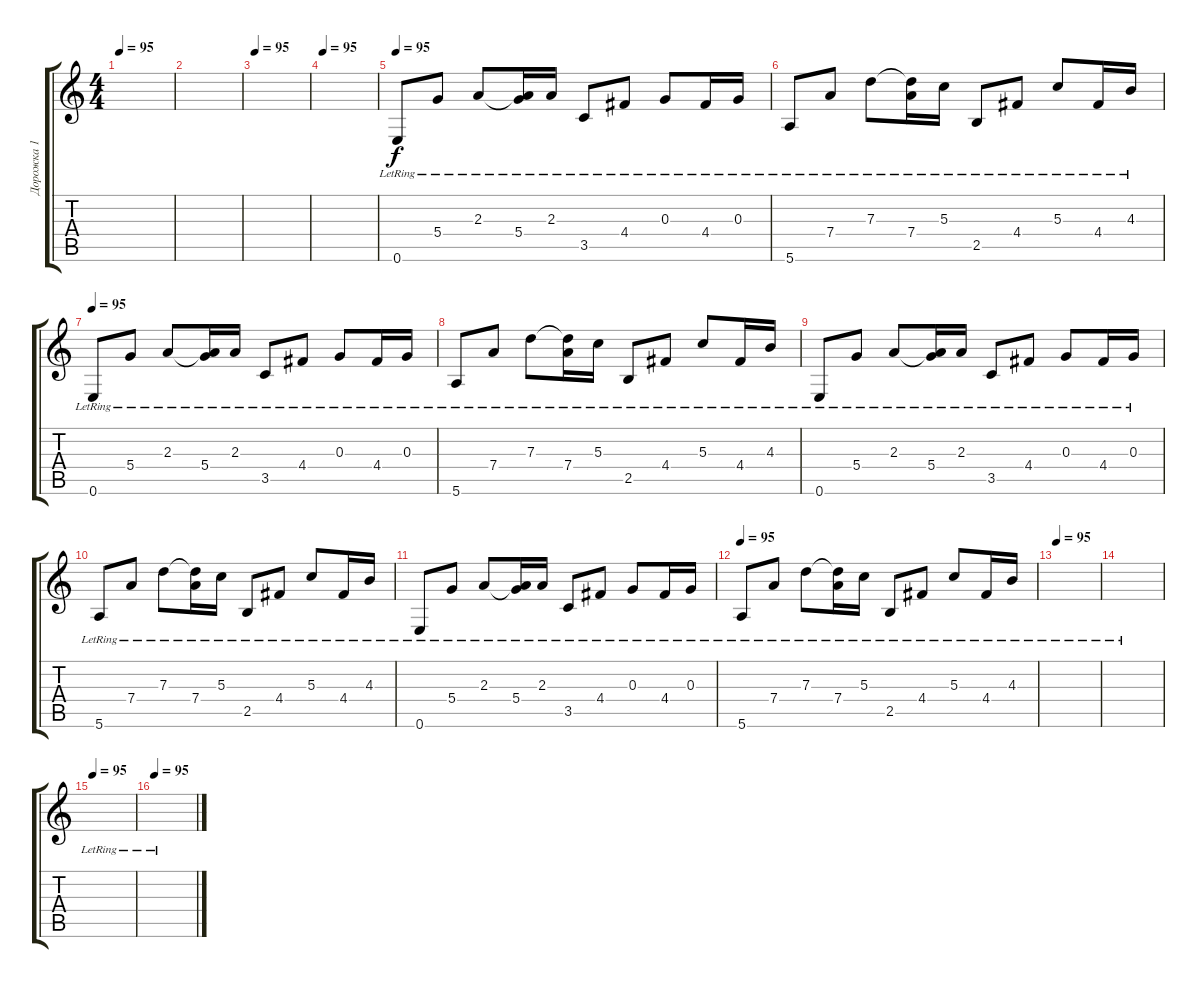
\track ("Дорожка 1" "Дорожка 1") {instrument acousticguitarsteel}
\staff {score tabs}
\tuning (E4 B3 G3 D3 A2 E2) {hide}
\ts (4 4)
\tempo 95
\clef g2
\ks c
|
|
\tempo 95
|
\tempo 95
|
\tempo 95
0.6{lr}.8 5.4{lr}.8 2.3{lr}.8 (2.3{t} 5.4{lr}).16 2.3{lr}.16 3.5{lr}.8 4.4{lr}.8 0.3{lr}.8 4.4{lr}.16 0.3{lr}.16 |
5.6{lr}.8 7.4{lr}.8 7.3{lr}.8 (7.3{t} 7.4{lr}).16 5.3{lr}.16 2.5{lr}.8 4.4{lr}.8 5.3{lr}.8 4.4{lr}.16 4.3{lr}.16 |
\tempo 95
0.6{lr}.8 5.4{lr}.8 2.3{lr}.8 (2.3{t} 5.4{lr}).16 2.3{lr}.16 3.5{lr}.8 4.4{lr}.8 0.3{lr}.8 4.4{lr}.16 0.3{lr}.16 |
5.6{lr}.8 7.4{lr}.8 7.3{lr}.8 (7.3{t} 7.4{lr}).16 5.3{lr}.16 2.5{lr}.8 4.4{lr}.8 5.3{lr}.8 4.4{lr}.16 4.3{lr}.16 |
0.6{lr}.8 5.4{lr}.8 2.3{lr}.8 (2.3{t} 5.4{lr}).16 2.3{lr}.16 3.5{lr}.8 4.4{lr}.8 0.3{lr}.8 4.4{lr}.16 0.3{lr}.16 |
5.6{lr}.8 7.4{lr}.8 7.3{lr}.8 (7.3{t} 7.4{lr}).16 5.3{lr}.16 2.5{lr}.8 4.4{lr}.8 5.3{lr}.8 4.4{lr}.16 4.3{lr}.16 |
0.6{lr}.8 5.4{lr}.8 2.3{lr}.8 (2.3{t} 5.4{lr}).16 2.3{lr}.16 3.5{lr}.8 4.4{lr}.8 0.3{lr}.8 4.4{lr}.16 0.3{lr}.16 |
\tempo 95
5.6{lr}.8 7.4{lr}.8 7.3{lr}.8 (7.3{t} 7.4{lr}).16 5.3{lr}.16 2.5{lr}.8 4.4{lr}.8 5.3{lr}.8 4.4{lr}.16 4.3{lr}.16 |
\tempo 95
|
|
\tempo 95
|
\tempo 95
